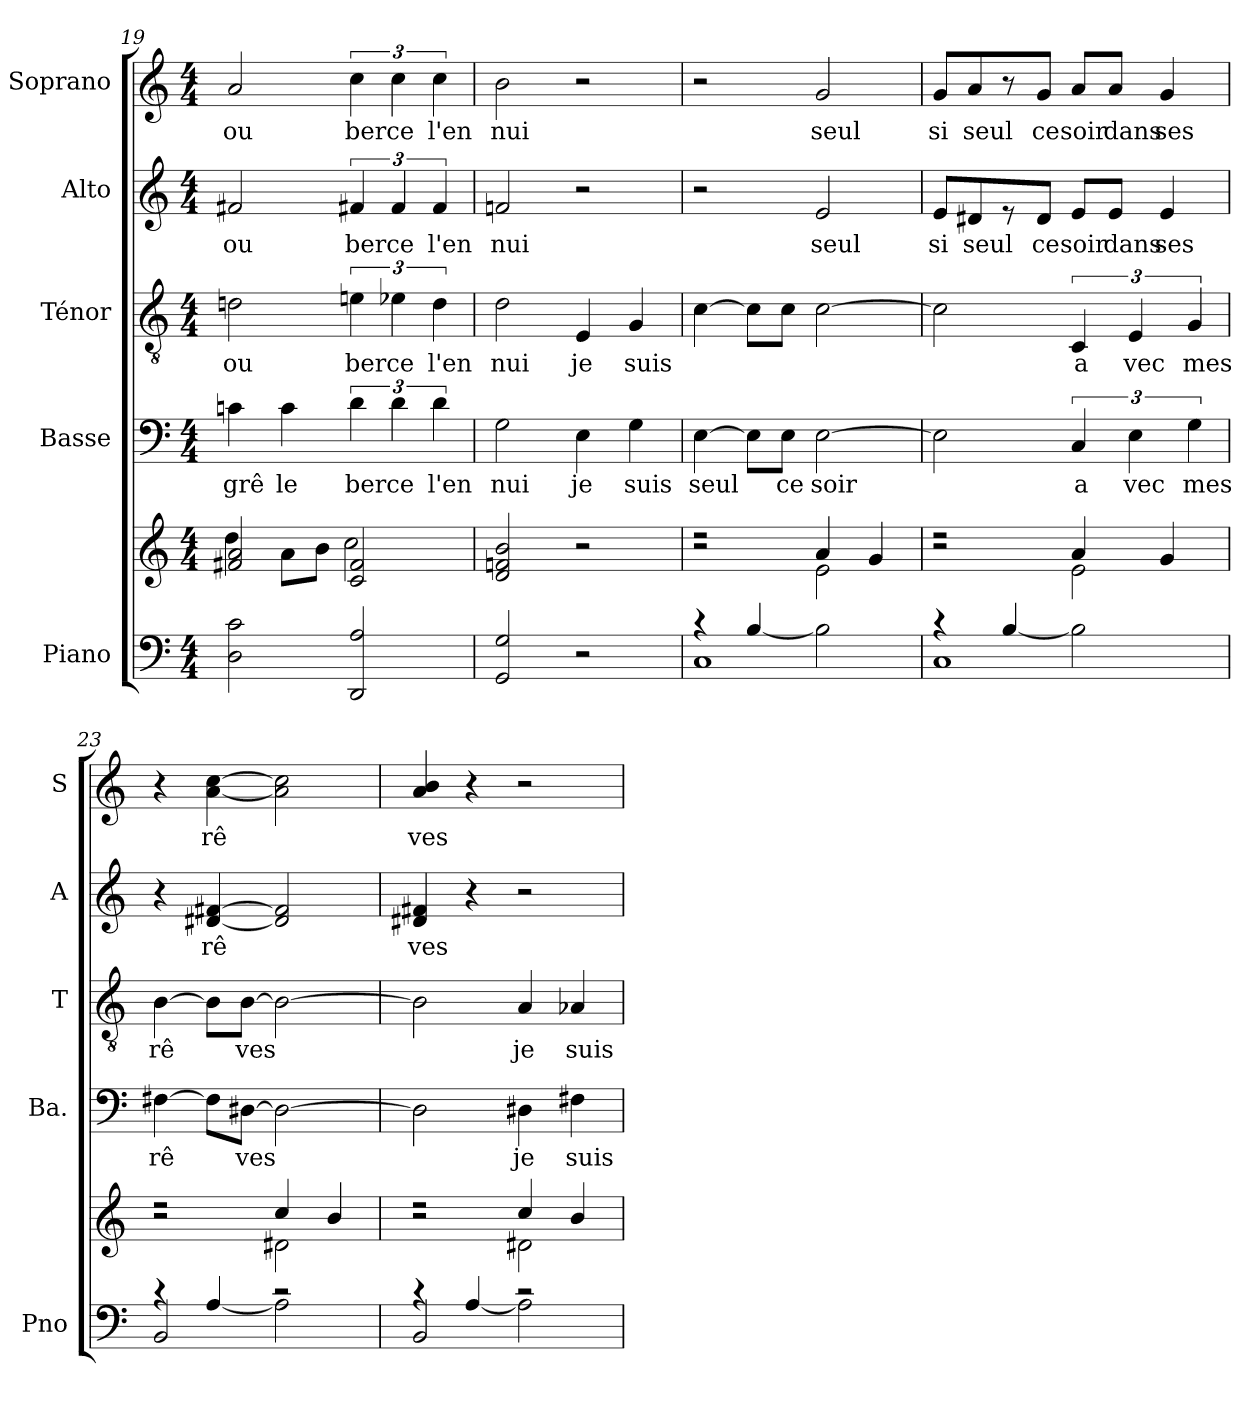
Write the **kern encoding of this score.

**kern	**kern	**kern	**text	**kern	**text	**kern	**text	**kern	**text
*part5	*part5	*part4	*part4	*part3	*part3	*part2	*part2	*part1	*part1
*staff6	*staff5	*staff4	*staff4	*staff3	*staff3	*staff2	*staff2	*staff1	*staff1
*I"Piano	*	*I"Basse	*	*I"Ténor	*	*I"Alto	*	*I"Soprano	*
*I'Pno	*	*I'Ba.	*	*I'T	*	*I'A	*	*I'S	*
*clefF4	*clefG2	*clefF4	*	*clefGv2	*	*clefG2	*	*clefG2	*
*k[]	*k[]	*k[]	*	*k[]	*	*k[]	*	*k[]	*
*C:	*C:	*C:	*	*C:	*	*C:	*	*C:	*
*M4/4	*M4/4	*M4/4	*	*M4/4	*	*M4/4	*	*M4/4	*
=19	=19	=19	=19	=19	=19	=19	=19	=19	=19
*	*^	*	*	*	*	*	*	*	*
!	!	!	!	!LO:LY:b	!	!	!	!	!	!
!	!	!	!	!	!	!LO:LY:b	!	!	!	!
!	!	!	!	!	!	!	!	!LO:LY:b	!	!
!	!	!	!	!	!	!	!	!	!	!LO:LY:b
2D\ 2c\	2f#X/ 2a/	4dd\	4cni\	grê	2dn\	ou	2f#X/	ou	2a/	ou
!	!	!	!	!LO:LY:b	!	!	!	!	!	!
.	.	8a\L	4c\	le	.	.	.	.	.	.
.	.	8b\J	.	.	.	.	.	.	.	.
!	!	!	!	!LO:LY:b	!	!	!	!	!	!
!	!	!	!	!	!	!LO:LY:b	!	!	!	!
!	!	!	!	!	!	!	!	!LO:LY:b	!	!
!	!	!	!	!	!	!	!	!	!	!LO:LY:b
2DD/ 2A/	2c/ 2f#/	2cc\	6d\	ber	6en\	ber	6f#X/	ber	6cc\	ber
!	!	!	!	!LO:LY:b	!	!	!	!	!	!
!	!	!	!	!	!	!LO:LY:b	!	!	!	!
!	!	!	!	!	!	!	!	!LO:LY:b	!	!
!	!	!	!	!	!	!	!	!	!	!LO:LY:b
.	.	.	6d\	ce	6e-X\	ce	6f#/	ce	6cc\	ce
!	!	!	!	!LO:LY:b	!	!	!	!	!	!
!	!	!	!	!	!	!LO:LY:b	!	!	!	!
!	!	!	!	!	!	!	!	!LO:LY:b	!	!
!	!	!	!	!	!	!	!	!	!	!LO:LY:b
.	.	.	6d\	l'en	6d\	l'en	6f#/	l'en	6cc\	l'en
*	*v	*v	*	*	*	*	*	*	*	*
=20	=20	=20	=20	=20	=20	=20	=20	=20	=20
!	!	!	!LO:LY:b	!	!	!	!	!	!
!	!	!	!	!	!LO:LY:b	!	!	!	!
!	!	!	!	!	!	!	!LO:LY:b	!	!
!	!	!	!	!	!	!	!	!	!LO:LY:b
2GG/ 2G/	2d/ 2fn/ 2b/	2G\	nui	2d\	nui	2fn/	nui	2b\	nui
!	!	!	!LO:LY:b	!	!	!	!	!	!
!	!	!	!	!	!LO:LY:b	!	!	!	!
2r	2r	4E\	je	4E/	je	2r	.	2r	.
!	!	!	!LO:LY:b	!	!	!	!	!	!
!	!	!	!	!	!LO:LY:b	!	!	!	!
.	.	4G\	suis	4G/	suis	.	.	.	.
!!LO:PB:g=z
=21	=21	=21	=21	=21	=21	=21	=21	=21	=21
*^	*^	*	*	*	*	*	*	*	*
!	!	!	!	!	!LO:LY:b	!	!	!	!	!	!
1C	4rB	2r	2rcc	[4E\	seul	[4c\	.	2r	.	2r	.
.	[>4B/	.	.	8E\L]	.	8c\L]	.	.	.	.	.
!	!	!	!	!	!LO:LY:b	!	!	!	!	!	!
.	.	.	.	8E\J	ce	8c\J	.	.	.	.	.
!	!	!	!	!	!LO:LY:b	!	!	!	!	!	!
!	!	!	!	!	!	!	!	!	!LO:LY:b	!	!
!	!	!	!	!	!	!	!	!	!	!	!LO:LY:b
.	2B\]	2e\	4a/	[2E\	soir	[2c\	.	2e/	seul	2g/	seul
.	.	.	4g/	.	.	.	.	.	.	.	.
=22	=22	=22	=22	=22	=22	=22	=22	=22	=22	=22	=22
!	!	!	!	!	!	!	!	!	!LO:LY:b	!	!
!	!	!	!	!	!	!	!	!	!	!	!LO:LY:b
1C	4rB	2r	2rcc	2E\]	.	2c\]	.	8e/L	si	8g/L	si
!	!	!	!	!	!	!	!	!	!LO:LY:b	!	!
!	!	!	!	!	!	!	!	!	!	!	!LO:LY:b
.	.	.	.	.	.	.	.	8d#X/	seul	8a/	seul
.	[>4B/	.	.	.	.	.	.	8r	.	8r	.
!	!	!	!	!	!	!	!	!	!LO:LY:b	!	!
!	!	!	!	!	!	!	!	!	!	!	!LO:LY:b
.	.	.	.	.	.	.	.	8d#/J	ce	8g/J	ce
!	!	!	!	!	!LO:LY:b	!	!	!	!	!	!
!	!	!	!	!	!	!	!LO:LY:b	!	!	!	!
!	!	!	!	!	!	!	!	!	!LO:LY:b	!	!
!	!	!	!	!	!	!	!	!	!	!	!LO:LY:b
.	2B\]	2e\	4a/	6C/	a	6C/	a	8e/L	soir	8a/L	soir
!	!	!	!	!	!	!	!	!	!LO:LY:b	!	!
!	!	!	!	!	!	!	!	!	!	!	!LO:LY:b
.	.	.	.	.	.	.	.	8e/J	dans	8a/J	dans
!	!	!	!	!	!LO:LY:b	!	!	!	!	!	!
!	!	!	!	!	!	!	!LO:LY:b	!	!	!	!
.	.	.	.	6E\	vec	6E/	vec	.	.	.	.
!	!	!	!	!	!	!	!	!	!LO:LY:b	!	!
!	!	!	!	!	!	!	!	!	!	!	!LO:LY:b
.	.	.	4g/	.	.	.	.	4e/	ses	4g/	ses
!	!	!	!	!	!LO:LY:b	!	!	!	!	!	!
!	!	!	!	!	!	!	!LO:LY:b	!	!	!	!
.	.	.	.	6G\	mes	6G/	mes	.	.	.	.
=23	=23	=23	=23	=23	=23	=23	=23	=23	=23	=23	=23
!	!	!	!	!	!LO:LY:b	!	!	!	!	!	!
!	!	!	!	!	!	!	!LO:LY:b	!	!	!	!
2BB/	4rB	2r	2rcc	[4F#X\	rê	[4B\	rê	4r	.	4r	.
!	!	!	!	!	!	!	!	!	!LO:LY:b	!	!
!	!	!	!	!	!	!	!	!	!	!	!LO:LY:b
.	[>4A/	.	.	8F#\L]	.	8B\L]	.	[4d#X/ [4f#X/	rê	[4a\ [4cc\	rê
!	!	!	!	!	!LO:LY:b	!	!	!	!	!	!
!	!	!	!	!	!	!	!LO:LY:b	!	!	!	!
.	.	.	.	[8D#X\J	ves	[8B\J	ves	.	.	.	.
2rc	2A\]	2d#X\	4cc/	2D#\_	.	2B\_	.	2d#/] 2f#/]	.	2a\] 2cc\]	.
.	.	.	4b/	.	.	.	.	.	.	.	.
=24	=24	=24	=24	=24	=24	=24	=24	=24	=24	=24	=24
!	!	!	!	!	!	!	!	!	!LO:LY:b	!	!
!	!	!	!	!	!	!	!	!	!	!	!LO:LY:b
2BB/	4rB	2r	2rcc	2D#\]	.	2B\]	.	4d#X/ 4f#X/	ves	4a/ 4b/	ves
.	[>4A/	.	.	.	.	.	.	4r	.	4r	.
!	!	!	!	!	!LO:LY:b	!	!	!	!	!	!
!	!	!	!	!	!	!	!LO:LY:b	!	!	!	!
2rc	2A\]	2d#X\	4cc/	4D#X\	je	4A/	je	2r	.	2r	.
!	!	!	!	!	!LO:LY:b	!	!	!	!	!	!
!	!	!	!	!	!	!	!LO:LY:b	!	!	!	!
.	.	.	4b/	4F#X\	suis	4A-X/	suis	.	.	.	.
*v	*v	*	*	*	*	*	*	*	*	*	*
*	*v	*v	*	*	*	*	*	*	*	*
=	=	=	=	=	=	=	=	=	=
*-	*-	*-	*-	*-	*-	*-	*-	*-	*-
